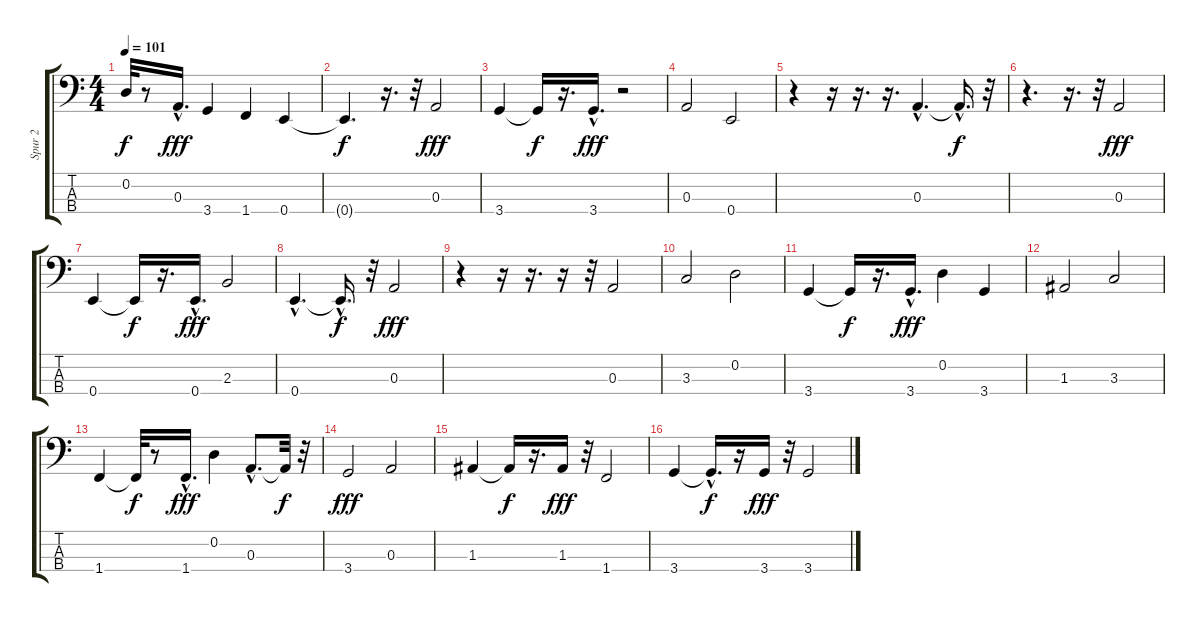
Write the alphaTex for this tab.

\track ("Spur 2" "Spur 2") {instrument electricbassfinger}
\staff {score tabs}
\tuning (G2 D2 A1 E1) {hide}
\ts (4 4)
\tempo 101
\clef f4
\ks c
0.2{t}.32{dy f} r.8 0.3{hac}.16{d dy fff} 3.4.4 1.4.4 0.4.4 |
0.4{t}.4{d dy f} r.16{d} r.32 0.3.2{dy fff} |
3.4.4 3.4{t}.16{dy f} r.16{d} 3.4{hac}.16{d dy fff} r.2 |
0.3.2 0.4.2 |
r.4 r.16 r.16{d} r.16{d} 0.3{hac}.4{d} 0.3{hac t}.16{d dy f} r.32 |
r.4{d} r.16{d} r.32 0.3.2{dy fff} |
0.4.4 0.4{t}.16{dy f} r.16{d} 0.4{hac}.16{d dy fff} 2.3.2 |
0.4{hac}.4{d} 0.4{hac t}.16{d dy f} r.32 0.3.2{dy fff} |
r.4 r.16 r.16{d} r.16 r.32 0.3.2 |
3.3.2 0.2.2 |
3.4.4 3.4{t}.16{dy f} r.16{d} 3.4{hac}.16{d dy fff} 0.2.4 3.4.4 |
1.3.2 3.3.2 |
1.4.4 1.4{t}.32{dy f} r.8 1.4{hac}.16{d dy fff} 0.2.4 0.3{hac}.8{d} 0.3{t}.32{dy f} r.32 |
3.4.2{dy fff} 0.3.2 |
1.3.4 1.3{t}.16{dy f} r.16{d} 1.3.16{dy fff} r.32 1.4.2 |
3.4.4 3.4{hac t}.16{d dy f} r.16 3.4.16{dy fff} r.32 3.4.2
